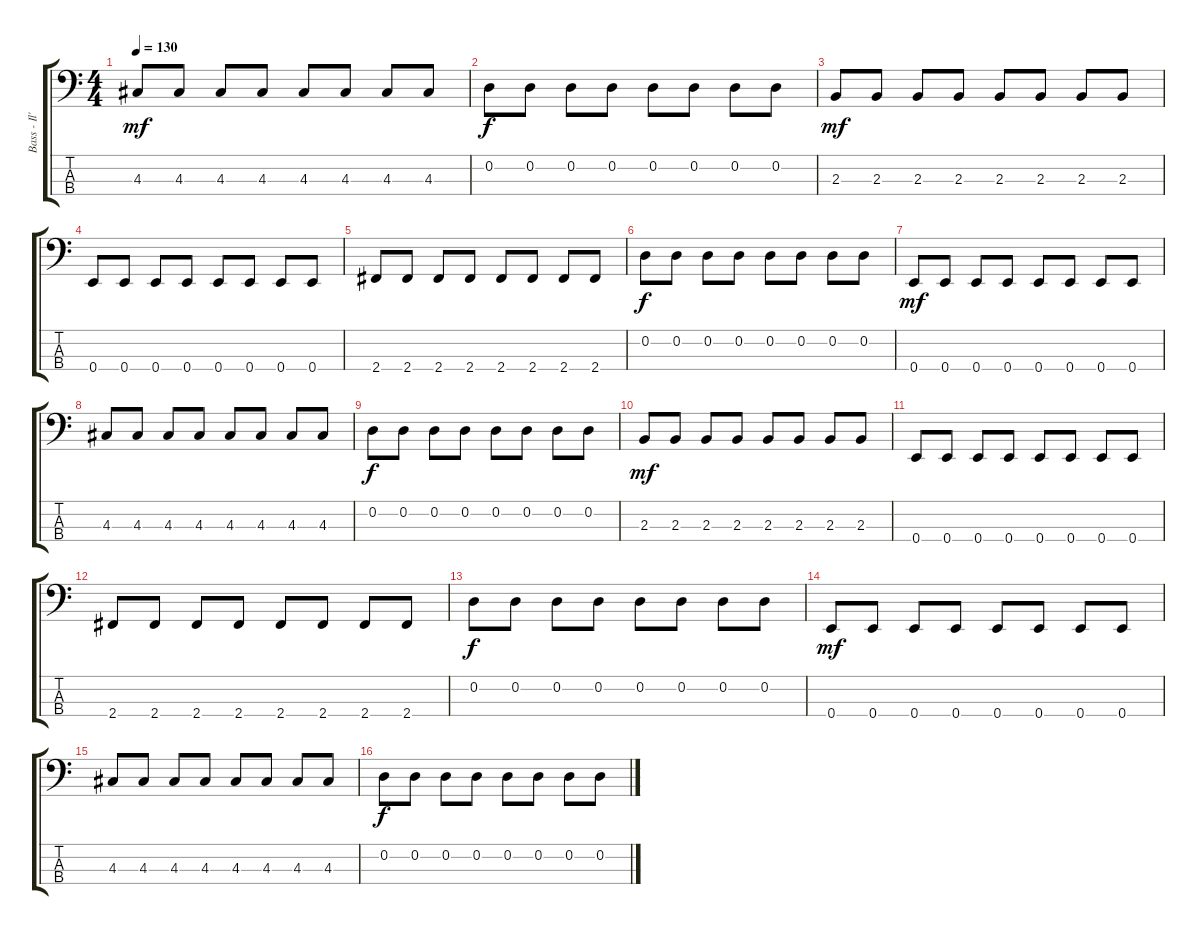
\track ("Bass - Il'ya Knyazev" "Bass - Il'") {instrument electricbassfinger}
\staff {score tabs}
\tuning (G2 D2 A1 E1) {hide}
\ts (4 4)
\tempo 130
\clef f4
\ks c
4.3.8{dy mf} 4.3.8 4.3.8 4.3.8 4.3.8 4.3.8 4.3.8 4.3.8 |
0.2.8{dy f} 0.2.8 0.2.8 0.2.8 0.2.8 0.2.8 0.2.8 0.2.8 |
2.3.8{dy mf} 2.3.8 2.3.8 2.3.8 2.3.8 2.3.8 2.3.8 2.3.8 |
0.4.8 0.4.8 0.4.8 0.4.8 0.4.8 0.4.8 0.4.8 0.4.8 |
2.4.8 2.4.8 2.4.8 2.4.8 2.4.8 2.4.8 2.4.8 2.4.8 |
0.2.8{dy f} 0.2.8 0.2.8 0.2.8 0.2.8 0.2.8 0.2.8 0.2.8 |
0.4.8{dy mf} 0.4.8 0.4.8 0.4.8 0.4.8 0.4.8 0.4.8 0.4.8 |
4.3.8 4.3.8 4.3.8 4.3.8 4.3.8 4.3.8 4.3.8 4.3.8 |
0.2.8{dy f} 0.2.8 0.2.8 0.2.8 0.2.8 0.2.8 0.2.8 0.2.8 |
2.3.8{dy mf} 2.3.8 2.3.8 2.3.8 2.3.8 2.3.8 2.3.8 2.3.8 |
0.4.8 0.4.8 0.4.8 0.4.8 0.4.8 0.4.8 0.4.8 0.4.8 |
2.4.8 2.4.8 2.4.8 2.4.8 2.4.8 2.4.8 2.4.8 2.4.8 |
0.2.8{dy f} 0.2.8 0.2.8 0.2.8 0.2.8 0.2.8 0.2.8 0.2.8 |
0.4.8{dy mf} 0.4.8 0.4.8 0.4.8 0.4.8 0.4.8 0.4.8 0.4.8 |
4.3.8 4.3.8 4.3.8 4.3.8 4.3.8 4.3.8 4.3.8 4.3.8 |
0.2.8{dy f} 0.2.8 0.2.8 0.2.8 0.2.8 0.2.8 0.2.8 0.2.8
